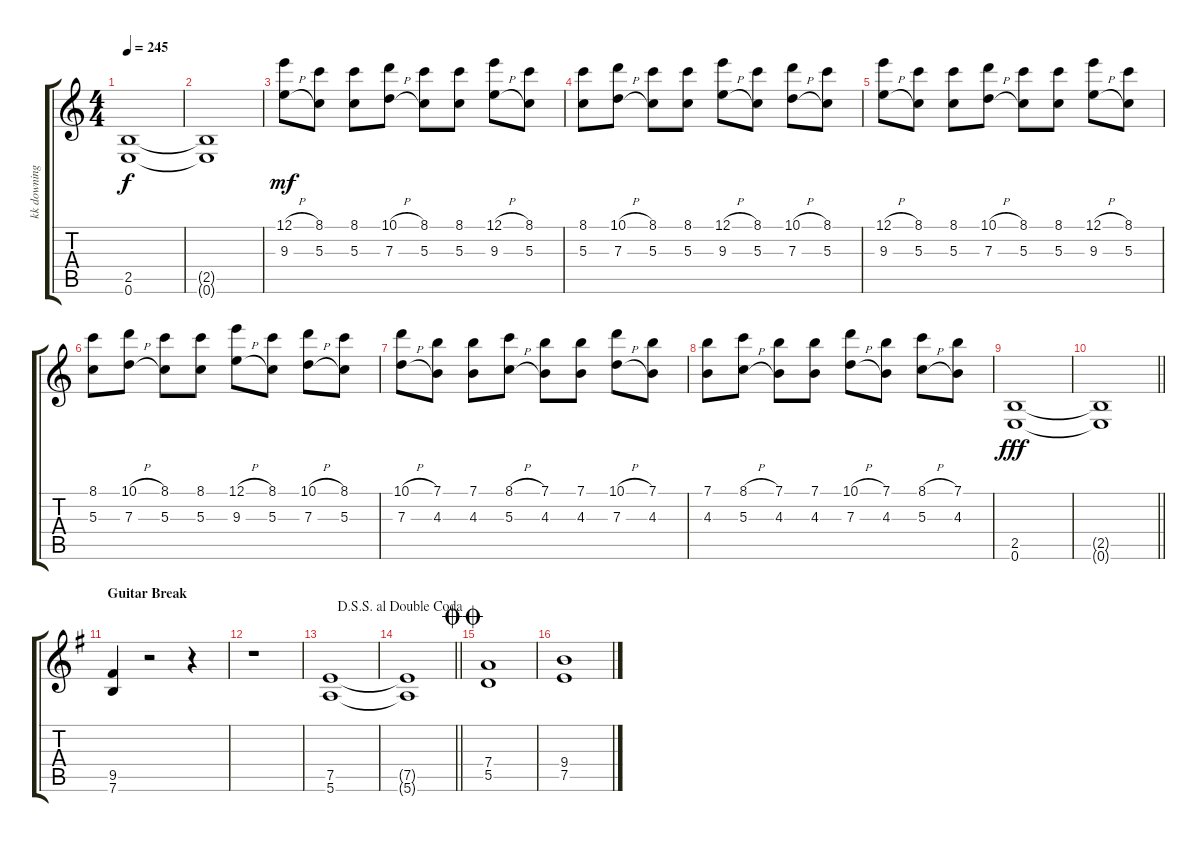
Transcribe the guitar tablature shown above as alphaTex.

\track ("kk downing" "kk downing") {instrument distortionguitar}
\staff {score tabs}
\tuning (E4 B3 G3 D3 A2 E2) {hide}
\ts (4 4)
\tempo 245
\clef g2
\ks c
(2.5 0.6).1{dy f} |
(2.5{t} 0.6{t}).1 |
(12.1{h} 9.3{h}).8{dy mf} (8.1 5.3).8 (8.1 5.3).8 (10.1{h} 7.3{h}).8 (8.1 5.3).8 (8.1 5.3).8 (12.1{h} 9.3{h}).8 (8.1 5.3).8 |
(8.1 5.3).8 (10.1{h} 7.3{h}).8 (8.1 5.3).8 (8.1 5.3).8 (12.1{h} 9.3{h}).8 (8.1 5.3).8 (10.1{h} 7.3{h}).8 (8.1 5.3).8 |
(12.1{h} 9.3{h}).8 (8.1 5.3).8 (8.1 5.3).8 (10.1{h} 7.3{h}).8 (8.1 5.3).8 (8.1 5.3).8 (12.1{h} 9.3{h}).8 (8.1 5.3).8 |
(8.1 5.3).8 (10.1{h} 7.3{h}).8 (8.1 5.3).8 (8.1 5.3).8 (12.1{h} 9.3{h}).8 (8.1 5.3).8 (10.1{h} 7.3{h}).8 (8.1 5.3).8 |
(10.1{h} 7.3{h}).8 (7.1 4.3).8 (7.1 4.3).8 (8.1{h} 5.3{h}).8 (7.1 4.3).8 (7.1 4.3).8 (10.1{h} 7.3{h}).8 (7.1 4.3).8 |
(7.1 4.3).8 (8.1{h} 5.3{h}).8 (7.1 4.3).8 (7.1 4.3).8 (10.1{h} 7.3{h}).8 (7.1 4.3).8 (8.1{h} 5.3{h}).8 (7.1 4.3).8 |
(2.5 0.6).1{dy fff} |
\barLineRight lightlight
(2.5{t} 0.6{t}).1 |
\section ("" "Guitar Break")
\ks g
(9.5 7.6).4 r.2 r.4 |
r.1 |
(7.5 5.6).1 |
\jump dalsegnosegnoaldoublecoda
\barLineRight lightlight
(7.5{t} 5.6{t}).1 |
\jump doublecoda
(7.4 5.5).1 |
(9.4 7.5).1
